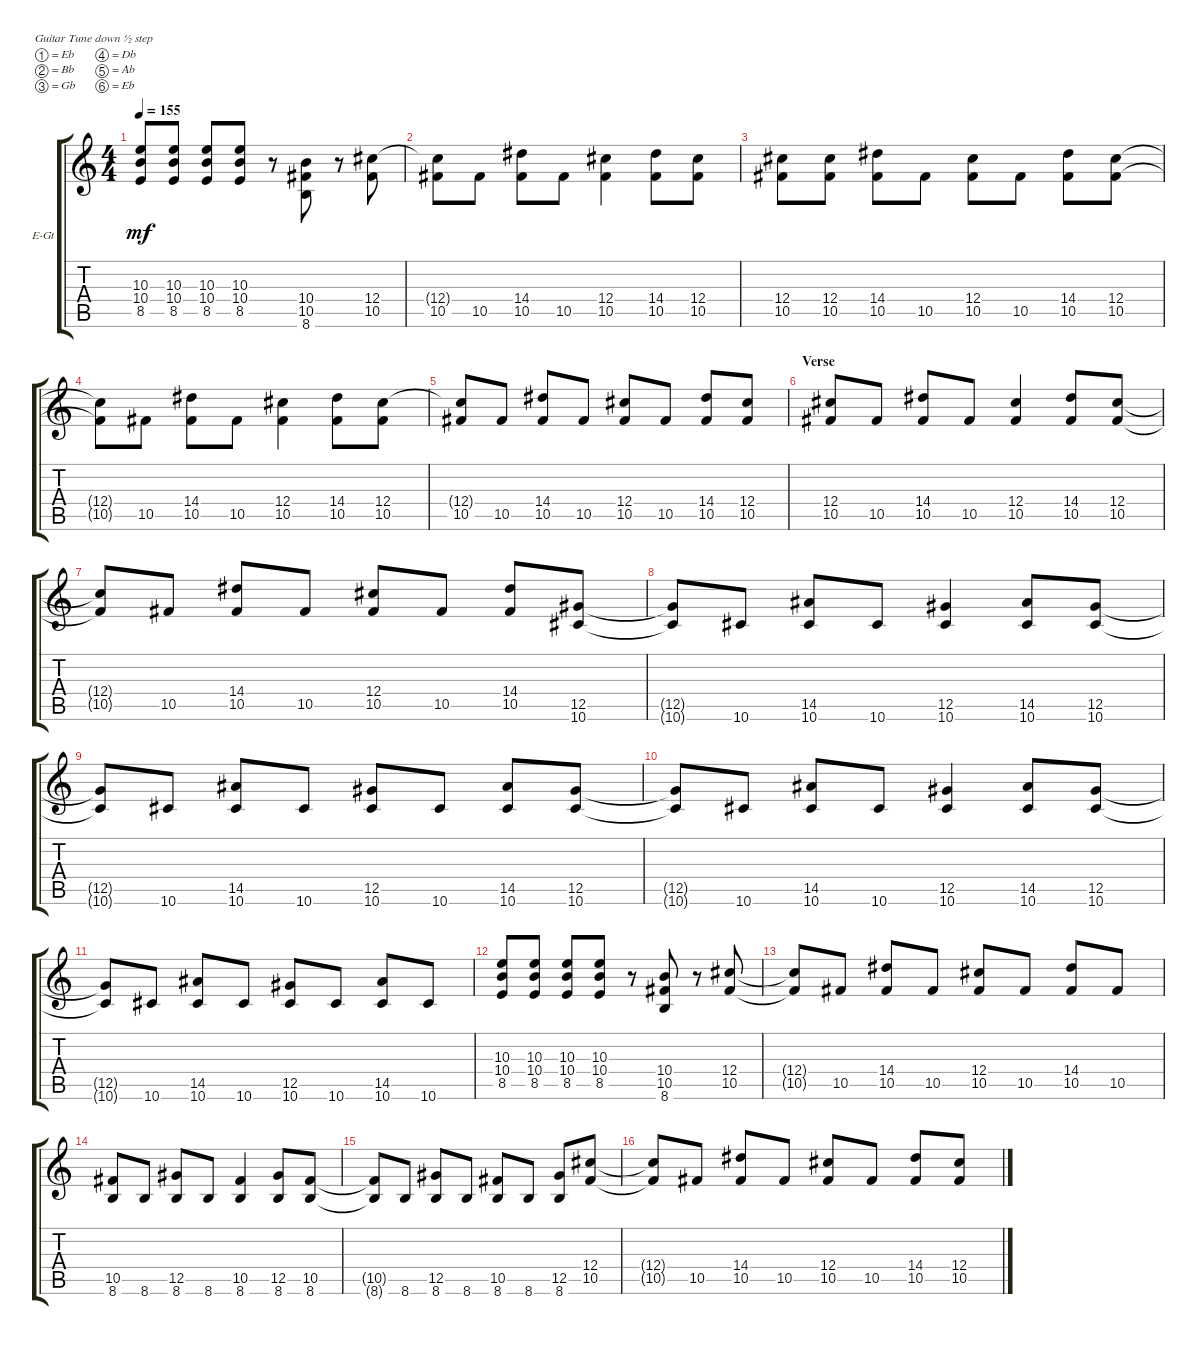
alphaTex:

\defaultSystemsLayout 4
\bracketExtendMode groupsimilarinstruments
\firstSystemTrackNameOrientation horizontal
\otherSystemsTrackNameOrientation horizontal
\track ("PAUL STANLEY" "E-Gt") {instrument distortionguitar}
\staff {score tabs}
\tuning (Eb4 Bb3 Gb3 Db3 Ab2 Eb2)
\ts (4 4)
\tempo 155
\clef g2
\ks c
(8.5 10.4 10.3).8{dy mf instrument distortionguitar} (10.3 10.4 8.5).8 (8.5 10.4 10.3).8 (10.3 10.4 8.5).8 r.8 (8.6 10.5 10.4).8{beam invert} r.8 (10.5 12.4).8{beam invert} |
(10.5 12.4{t}).8{beam invert} 10.5.8 (10.5 14.4).8{beam invert} 10.5.8 (10.5 12.4).4{beam invert} (14.4 10.5).8{beam invert} (12.4 10.5).8 |
(10.5 12.4).8{beam invert} (10.5 12.4).8 (10.5 14.4).8{beam invert} 10.5.8 (10.5 12.4).8{beam invert} 10.5.8 (10.5 14.4).8{beam invert} (10.5 12.4).8 |
(10.5{t} 12.4{t}).8{beam invert} 10.5.8 (10.5 14.4).8{beam invert} 10.5.8 (10.5 12.4).4{beam invert} (14.4 10.5).8 (12.4 10.5).8{beam invert} |
(12.4{t} 10.5).8 10.5.8 (10.5 14.4).8 10.5.8 (10.5 12.4).8 10.5.8 (10.5 14.4).8 (10.5 12.4).8 |
\section ("" "Verse")
(10.5 12.4).8 10.5.8 (10.5 14.4).8 10.5.8 (10.5 12.4).4 (14.4 10.5).8 (12.4 10.5).8 |
(10.5{t} 12.4{t}).8 10.5.8 (10.5 14.4).8 10.5.8 (10.5 12.4).8 10.5.8 (10.5 14.4).8 (12.5 10.6).8 |
(12.5{t} 10.6{t}).8 10.6.8 (10.6 14.5).8 10.6.8 (10.6 12.5).4 (10.6 14.5).8 (10.6 12.5).8 |
(10.6{t} 12.5{t}).8 10.6.8 (10.6 14.5).8 10.6.8 (10.6 12.5).8 10.6.8 (14.5 10.6).8 (10.6 12.5).8 |
(10.6{t} 12.5{t}).8 10.6.8 (10.6 14.5).8 10.6.8 (10.6 12.5).4 (10.6 14.5).8 (10.6 12.5).8 |
(10.6{t} 12.5{t}).8 10.6.8 (10.6 14.5).8 10.6.8 (10.6 12.5).8 10.6.8 (10.6 14.5).8 10.6.8 |
(8.5 10.4 10.3).8 (10.3 10.4 8.5).8 (8.5 10.4 10.3).8 (10.3 10.4 8.5).8 r.8 (8.6 10.5 10.4).8 r.8 (10.5 12.4).8 |
(10.5{t} 12.4{t}).8 10.5.8 (10.5 14.4).8 10.5.8 (10.5 12.4).8 10.5.8 (10.5 14.4).8 10.5.8 |
(8.6 10.5).8 8.6.8 (8.6 12.5).8 8.6.8 (8.6 10.5).4 (12.5 8.6).8 (10.5 8.6).8 |
(10.5{t} 8.6{t}).8 8.6.8 (8.6 12.5).8 8.6.8 (8.6 10.5).8 8.6.8 (8.6 12.5).8 (10.5 12.4).8 |
(10.5{t} 12.4{t}).8 10.5.8 (10.5 14.4).8 10.5.8 (10.5 12.4).8 10.5.8 (10.5 14.4).8 (12.4 10.5).8
